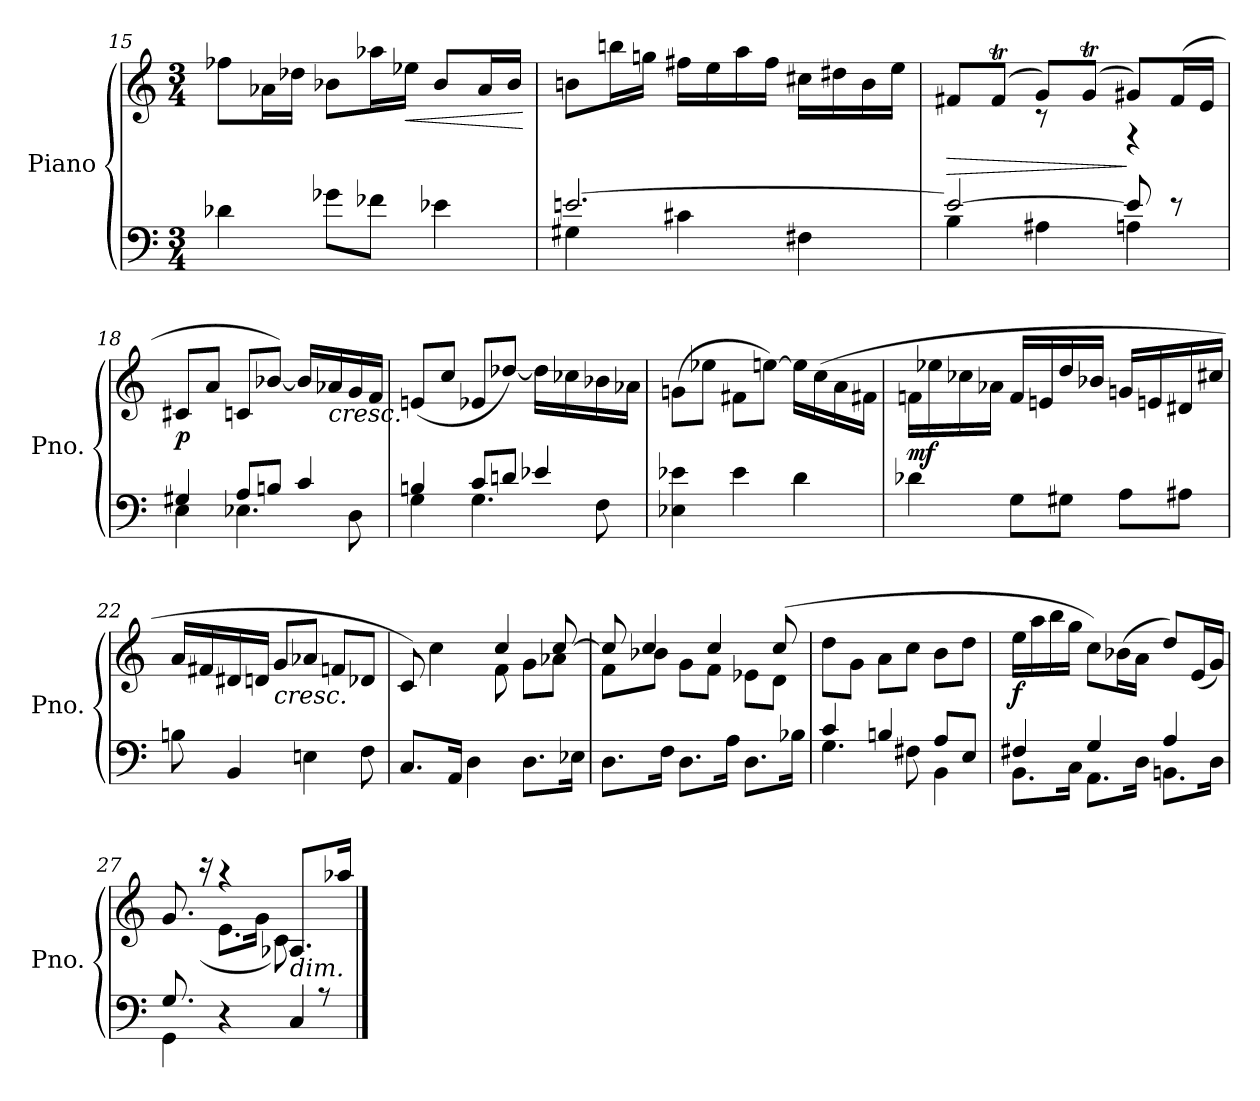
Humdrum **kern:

**kern	**kern	**dynam
*part1	*part1	*part1
*staff2	*staff1	*staff1/2
*I"Piano	*	*
*I'Pno.	*	*
!!LO:LB:g=z
*clefF4	*clefG2	*
*k[]	*k[]	*
*M3/4	*M3/4	*
=15	=15	=15
4d-X\	8ff-X\L	.
.	16a-X\L	.
.	16dd-X\JJ	.
8g-X\L	8b-X\L	.
8f-X\J	16aa-X\L	.
!	!	!LO:HP:b
.	16ee-X\JJ	<
4e-X\	8b-/L	.
.	16a-/L	.
.	16b-/JJ	.
.	.	[
=16	=16	=16
*^	*	*
[2.en/	4G#X\	8bn\L	.
.	.	16bbn\L	.
.	.	16ggn\JJ	.
.	4c#X\	16ff#X\LL	.
.	.	16ee\	.
.	.	16aa\	.
.	.	16ff#\JJ	.
.	4F#X\	16cc#X\LL	.
.	.	16dd#X\	.
.	.	16b\	.
.	.	16ee\JJ	.
=17	=17	=17	=17
!	!	!	!LO:HP:b
*	*	*^	*
2e/_	4B\	8f#X/L	8ryy	>
.	.	(<8f#t/J	8gn/yy	.
.	4A#X\	8g/L)	8r	.
.	.	(<8gT/J	8a-X/yy	.
8e/]	4An\	8g#X/L)	4r	]
8r	.	(>16f#/L	.	.
.	.	16e/JJ	.	.
*	*	*v	*v	*
=18	=18	=18	=18
!	!	!	!LO:DY:b
4G#X/	4E\	8c#X/L	p
.	.	8a/J	.
8A/L	4.E-X\	8cn/L	.
8Bn/J	.	[8b-X/J)	.
4c/	.	16b-/LL]	.
!	!	!LO:TX:b:i:t=cresc.	!
.	.	16a-X/	.
.	8D\	16g/	.
.	.	16f/JJ	.
!!LO:LB:g=z
=19	=19	=19	=19
4Bn/	4G\	(<8en/L	.
.	.	8cc/J	.
8c/L	4.G\	8e-X/L	.
8dn/J	.	[8dd-X/J)	.
4e-X/	.	16dd-\LL]	.
.	.	16cc-X\	.
.	8F\	16b-X\	.
.	.	16a-X\JJ	.
*v	*v	*	*
=20	=20	=20
4E-X\ 4e-X\	(>8gn\L	.
.	8ee-X\J	.
4e-\	8f#X\L	.
.	[8een\J)	.
4d\	16ee\LL]	.
.	(>16cc\	.
.	16a\	.
.	16f#X\JJ	.
=21	=21	=21
!	!	!LO:DY:b
4d-X\	16fn\LL	mf
.	16ee-X\	.
.	16cc-X\	.
.	16a-X\JJ	.
8G\L	16f/LL	.
.	16en/	.
8G#X\J	16dd/	.
.	16b-X/JJ	.
8A\L	16gn/LL	.
.	16en/	.
8A#X\J	16d#X/	.
.	16cc#X/JJ	.
=22	=22	=22
8Bn\	16a/LL	.
.	16f#X/	.
4BB/	16d#X/	.
.	16dn/JJ	.
!	!LO:TX:b:i:t=cresc.	!
.	8g/L	.
4En\	8a-X/J	.
.	8fn/L	.
8F\	8d-X/J	.
!!LO:LB:g=z
=23	=23	=23
*	*^	*
8.C/L	8c/)	4.ryy	.
.	4cc\	.	.
16AA/Jk	.	.	.
4D\	.	.	.
.	4cc/	8f\	.
8.D\L	.	8g\L	.
.	[8cc/	8a-X\J	.
16E-X\Jk	.	.	.
=24	=24	=24	=24
8.D\L	8cc/]	8f\L	.
.	4cc/	8b-X\J	.
16F\Jk	.	.	.
8.D\L	.	8g\L	.
.	4cc/	8f\J	.
16A\Jk	.	.	.
8.D\L	.	8e-X\L	.
.	(>8cc/	8d\J	.
16B-X\Jk	.	.	.
*	*v	*v	*
=25	=25	=25
*^	*	*
4c/	4.G\	8dd\L	.
.	.	8g\J	.
4Bn/	.	8a\L	.
.	8F#X\	8cc\J	.
8A/L	4BB\	8b\L	.
8E/J	.	8dd\J	.
=26	=26	=26	=26
!	!	!	!LO:DY:b
4F#X/	8.BB\L	16ee\LL	f
.	.	16aa\	.
.	.	16bb\	.
.	16C\Jk	16gg\JJ	.
4G/	8.AA\L	8cc\L)	.
.	.	(>16b-X\L	.
.	16D\Jk	16a\JJ	.
4A/	8.BBn\L	8dd/L)	.
.	.	(<16e/L	.
.	16D\Jk	16g/JJ)	.
=27	=27	=27	=27
*	*	*^	*
8.G/L	4GG\	8.g/	8.ryy	.
4..ryy	.	16rccc	(>16g\Jk	.
.	4r	4raa	8.e\L	.
.	.	.	16g\Jk	.
!	!	!LO:TX:b:i:t=dim.	!	!
.	4C/	8.A-X/L	8c\)	.
8r	.	.	8ryy	.
.	.	16aa-X/Jk	.	.
*v	*v	*	*	*
*	*v	*v	*
==	==	==
*-	*-	*-
